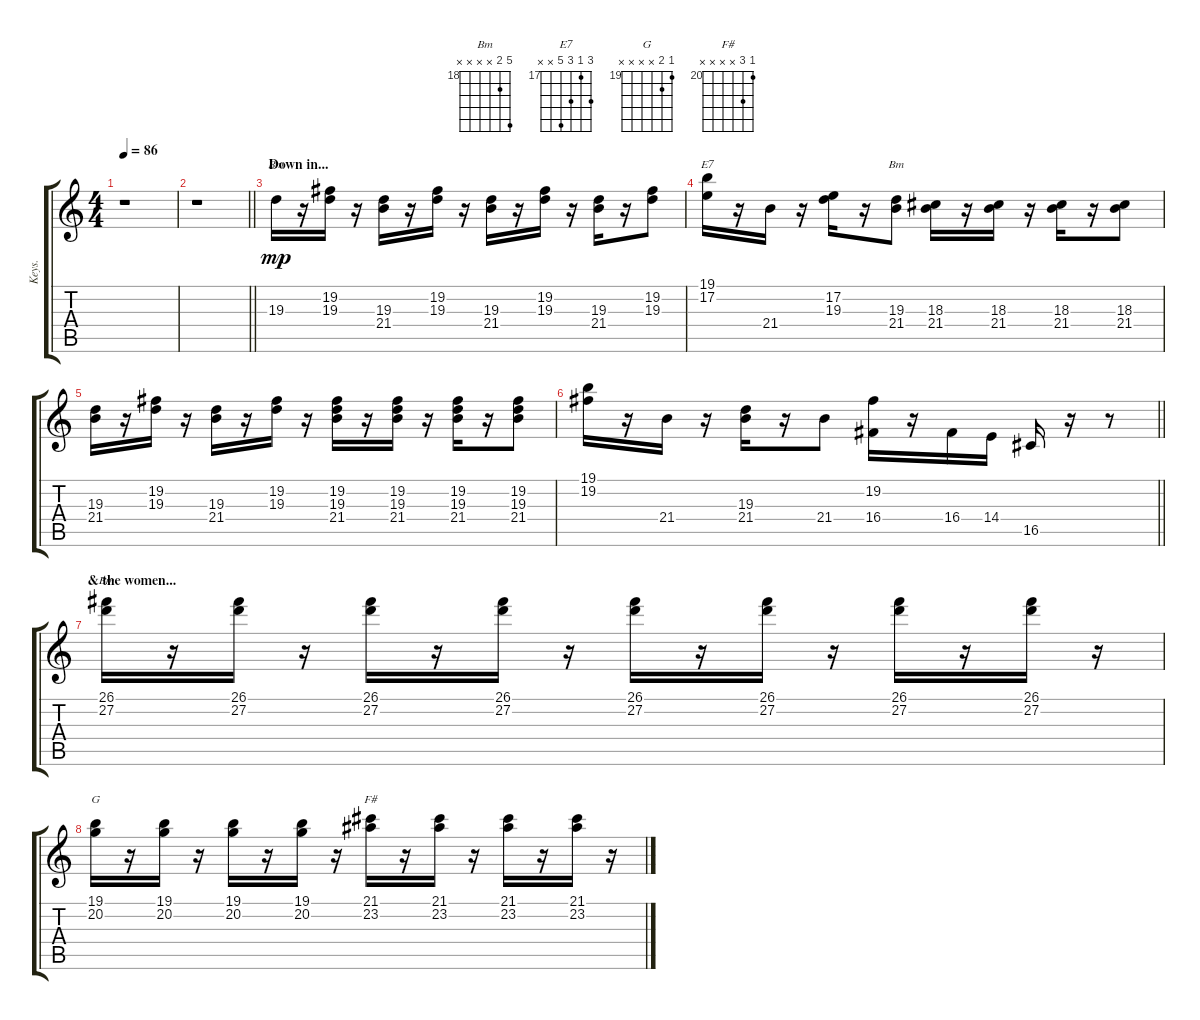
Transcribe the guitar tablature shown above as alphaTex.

\track ("Keys." "Keys.") {instrument electricpiano1}
\staff {score tabs}
\tuning (E4 B3 G3 D3 A2 E2) {hide}
\chord ("Bm" x 19 19 21 x x) {firstfret 19 barre 19}
\chord ("E7" 19 17 19 21 x x) {firstfret 17}
\chord ("Bm" x x 19 21 x x) {firstfret 19}
\chord ("Bm" 22 19 x x x x) {firstfret 18}
\chord ("G" 19 20 x x x x) {firstfret 19}
\chord ("F#" 20 22 x x x x) {firstfret 20}
\ts (4 4)
\tempo 86
\clef g2
\ks c
r.1{dy mp} |
\barLineRight lightlight
r.1 |
\section ("" "Down in...")
19.3.16{ch "Bm"} r.16 (19.2 19.3).16 r.16 (19.3 21.4).16 r.16 (19.2 19.3).16 r.16 (19.3 21.4).16 r.16 (19.2 19.3).16 r.16 (19.3 21.4).16 r.16 (19.2 19.3).8 |
(19.1 17.2).16{ch "E7"} r.16 21.4.16 r.16 (17.2 19.3).16 r.16 (19.3 21.4).8{ch "Bm"} (18.3 21.4).16 r.16 (18.3 21.4).16 r.16 (18.3 21.4).16 r.16 (18.3 21.4).8 |
(19.3 21.4).16 r.16 (19.2 19.3).16 r.16 (19.3 21.4).16 r.16 (19.2 19.3).16 r.16 (19.2 19.3 21.4).16 r.16 (19.2 19.3 21.4).16 r.16 (19.2 19.3 21.4).16 r.16 (19.2 19.3 21.4).8 |
\barLineRight lightlight
(19.1 19.2).16 r.16 21.4.16 r.16 (19.3 21.4).16 r.16 21.4.8 (19.2 16.4).16 r.16 16.4.16 14.4.16 16.5.16 r.16 r.8 |
\section ("" "& the women...")
(26.1 27.2).16{ch "Bm"} r.16 (26.1 27.2).16 r.16 (26.1 27.2).16 r.16 (26.1 27.2).16 r.16 (26.1 27.2).16 r.16 (26.1 27.2).16 r.16 (26.1 27.2).16 r.16 (26.1 27.2).16 r.16 |
(19.1 20.2).16{ch "G"} r.16 (19.1 20.2).16 r.16 (19.1 20.2).16 r.16 (19.1 20.2).16 r.16 (21.1 23.2).16{ch "F#"} r.16 (21.1 23.2).16 r.16 (21.1 23.2).16 r.16 (21.1 23.2).16 r.16
